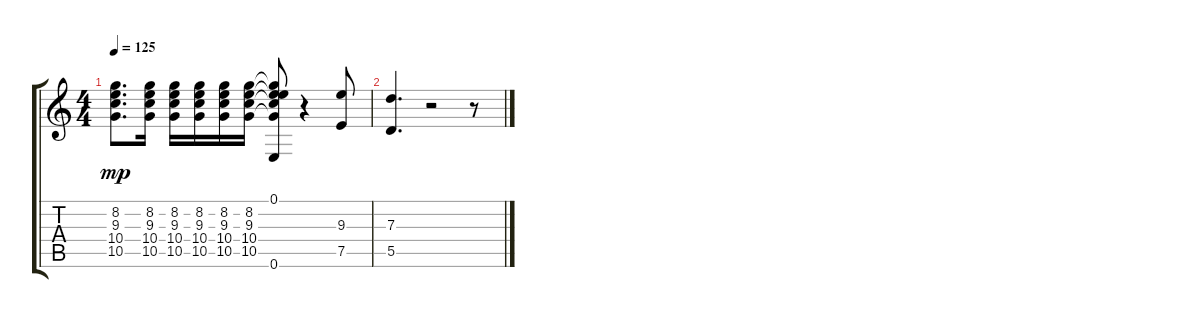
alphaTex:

\track "" {instrument acousticguitarsteel}
\staff {score tabs}
\tuning (E4 B3 G3 D3 A2 E2) {hide}
\ts (4 4)
\tempo 125
\clef g2
\ks c
(8.2 9.3 10.4 10.5).8{d dy mp} (8.2 9.3 10.4 10.5).16 (8.2 9.3 10.4 10.5).16 (8.2 9.3 10.4 10.5).16 (8.2 9.3 10.4 10.5).16 (8.2 9.3 10.4 10.5).16 (0.1{t} 8.2{t} 9.3{t} 10.4{t} 10.5{t} 0.6{t}).8 r.4 (9.3 7.5).8 |
(7.3 5.5).4{d} r.2 r.8
